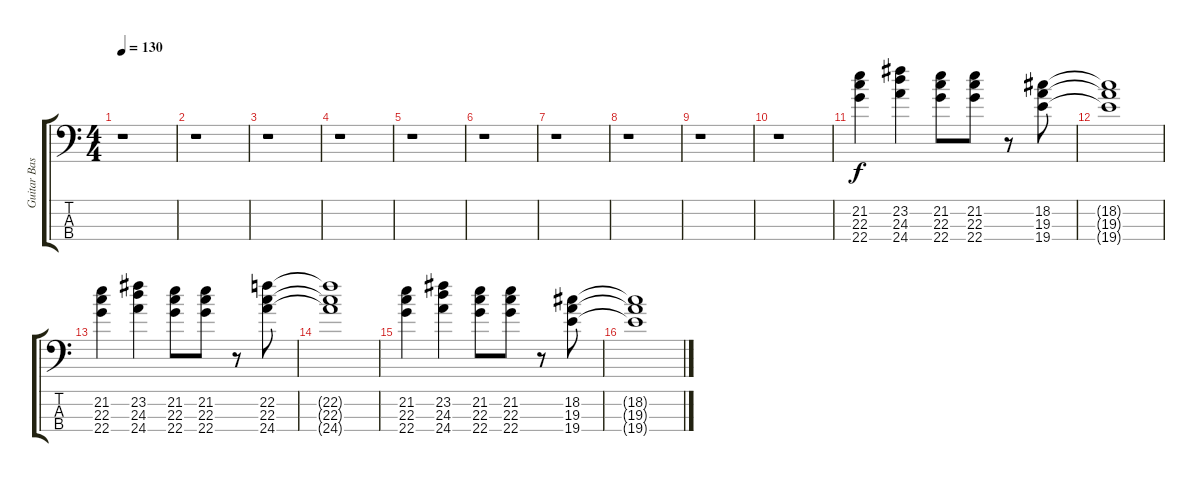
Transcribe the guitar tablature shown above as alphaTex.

\track ("Guitar Bass" "Guitar Bas") {instrument acousticguitarsteel}
\staff {score tabs}
\tuning (C-1 G2 D2 A1) {hide}
\ts (4 4)
\tempo 130
\clef f4
\ks c
r.1{dy f} |
r.1 |
r.1 |
r.1 |
r.1 |
r.1 |
r.1 |
r.1 |
r.1 |
r.1 |
(21.2 22.3 22.4).4 (23.2 24.3 24.4).4 (21.2 22.3 22.4).8 (21.2 22.3 22.4).8 r.8 (18.2 19.3 19.4).8 |
(18.2{t} 19.3{t} 19.4{t}).1 |
(21.2 22.3 22.4).4 (23.2 24.3 24.4).4 (21.2 22.3 22.4).8 (21.2 22.3 22.4).8 r.8 (22.2 22.3 24.4).8 |
(22.2{t} 22.3{t} 24.4{t}).1 |
(21.2 22.3 22.4).4 (23.2 24.3 24.4).4 (21.2 22.3 22.4).8 (21.2 22.3 22.4).8 r.8 (18.2 19.3 19.4).8 |
(18.2{t} 19.3{t} 19.4{t}).1
